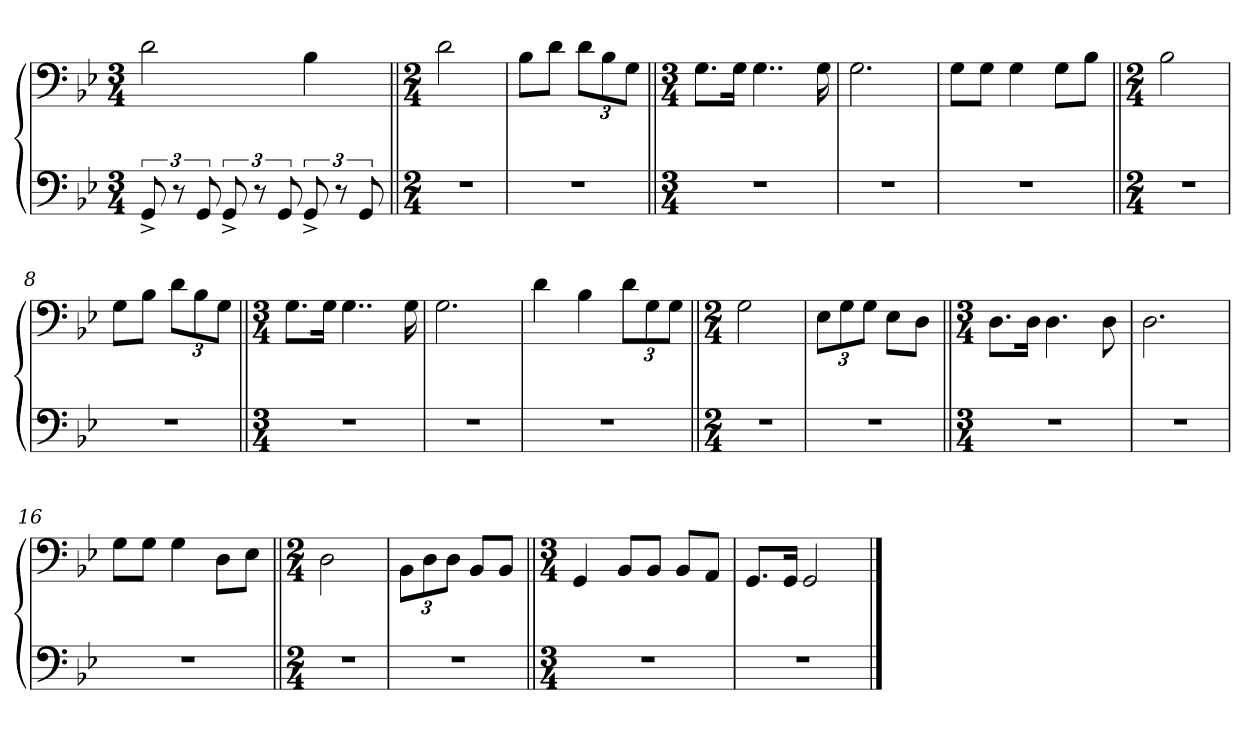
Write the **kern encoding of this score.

**kern	**kern
*part1	*part1
*staff2	*staff1
*clefF4	*clefF4
*k[b-e-]	*k[b-e-]
*M3/4	*M3/4
=1	=1
12GG^/	2d\
12r	.
12GG/	.
12GG^/	.
12r	.
12GG/	.
12GG^/	4B-\
12r	.
12GG/	.
=2||	=2||
*M2/4	*M2/4
2r	2d\
=3	=3
2r	8B-\L
.	8d\J
.	12d\L
.	12B-\
.	12G\J
=4||	=4||
*M3/4	*M3/4
2.r	8.G\L
.	16G\Jk
.	4..G\
.	16G\
=5	=5
2.r	2.G\
=6	=6
2.r	8G\L
.	8G\J
.	4G\
.	8G\L
.	8B-\J
=7||	=7||
*M2/4	*M2/4
2r	2B-\
=8	=8
2r	8G\L
.	8B-\J
.	12d\L
.	12B-\
.	12G\J
=9||	=9||
*M3/4	*M3/4
2.r	8.G\L
.	16G\Jk
.	4..G\
.	16G\
=10	=10
2.r	2.G\
=11	=11
2.r	4d\
.	4B-\
.	12d\L
.	12G\
.	12G\J
=12||	=12||
*M2/4	*M2/4
2r	2G\
=13	=13
2r	12E-\L
.	12G\
.	12G\J
.	8E-\L
.	8D\J
=14||	=14||
*M3/4	*M3/4
2.r	8.D\L
.	16D\Jk
.	4.D\
.	8D\
=15	=15
2.r	2.D\
=16	=16
2.r	8G\L
.	8G\J
.	4G\
.	8D\L
.	8E-\J
=17||	=17||
*M2/4	*M2/4
2r	2D\
=18	=18
2r	12BB-\L
.	12D\
.	12D\J
.	8BB-/L
.	8BB-/J
=19||	=19||
*M3/4	*M3/4
2.r	4GG/
.	8BB-/L
.	8BB-/J
.	8BB-/L
.	8AA/J
=20	=20
2.r	8.GG/L
.	16GG/Jk
.	2GG/
==	==
*-	*-
